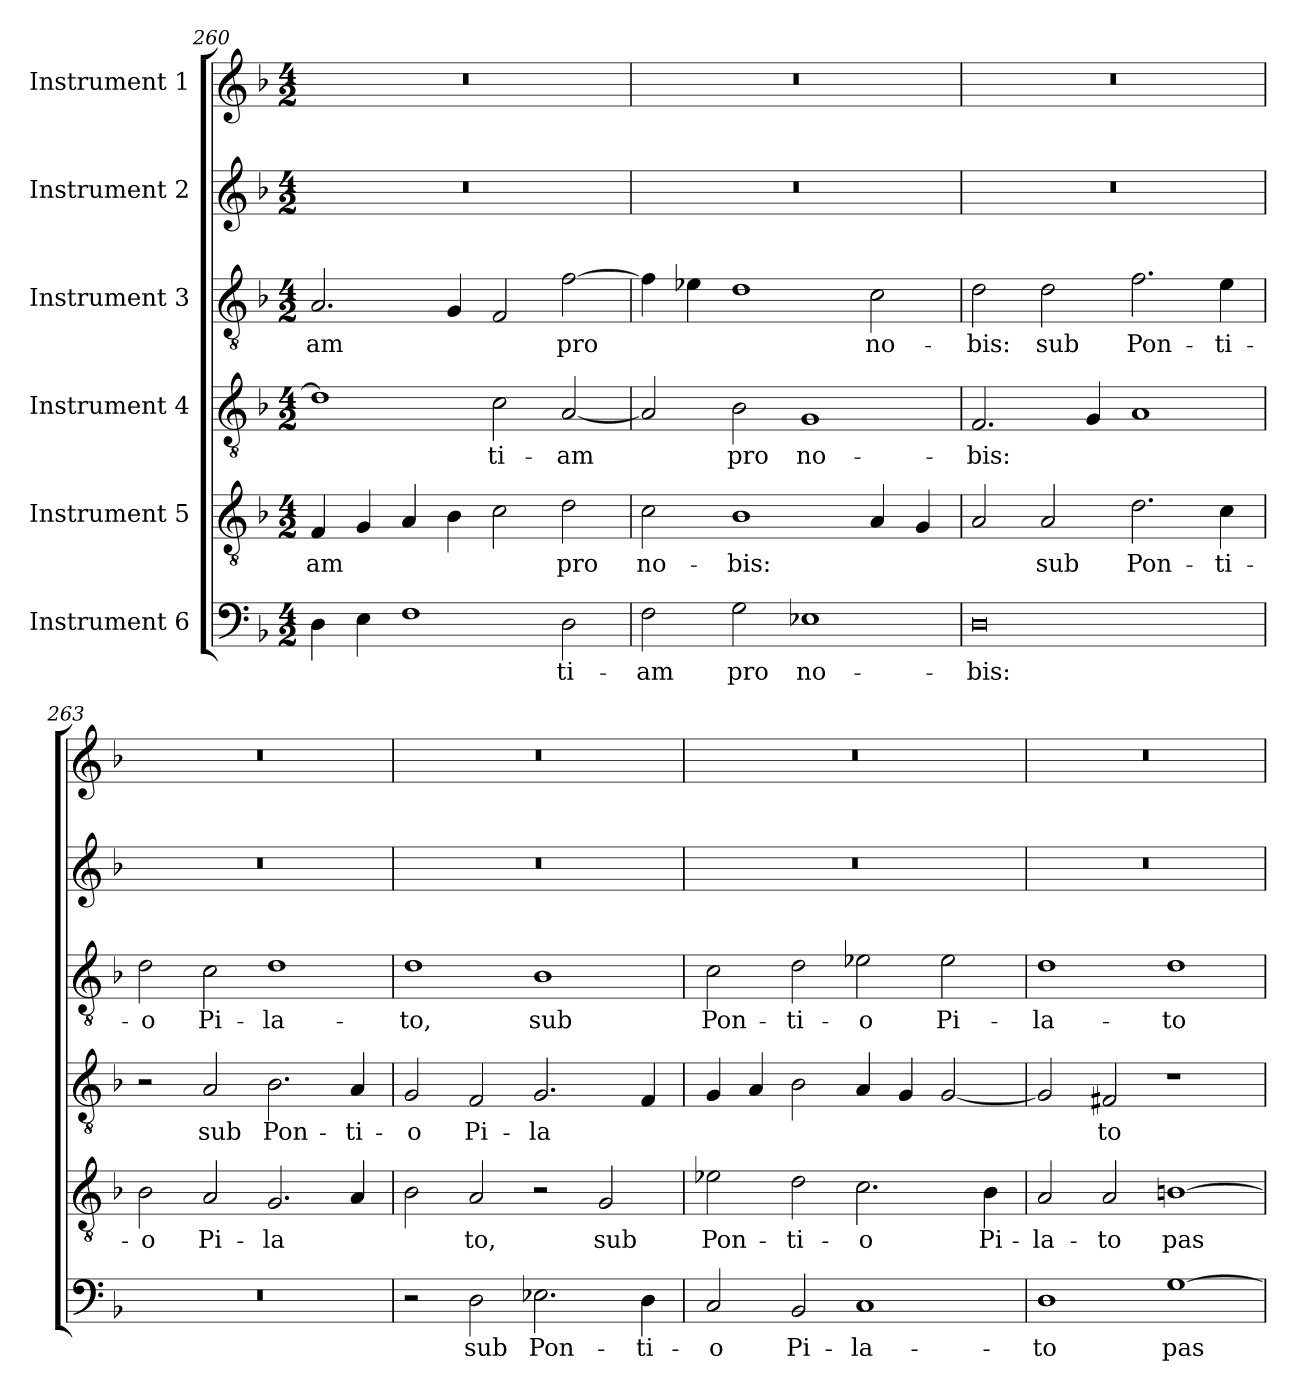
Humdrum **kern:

**kern	**text	**kern	**text	**kern	**text	**kern	**text	**kern	**kern
*part6	*part6	*part5	*part5	*part4	*part4	*part3	*part3	*part2	*part1
*staff6	*staff6	*staff5	*staff5	*staff4	*staff4	*staff3	*staff3	*staff2	*staff1
*I"Instrument 6	*	*I"Instrument 5	*	*I"Instrument 4	*	*I"Instrument 3	*	*I"Instrument 2	*I"Instrument 1
!!LO:PB:g=z
*clefF4	*	*clefGv2	*	*clefGv2	*	*clefGv2	*	*clefG2	*clefG2
*k[b-]	*	*k[b-]	*	*k[b-]	*	*k[b-]	*	*k[b-]	*k[b-]
*F:	*	*F:	*	*F:	*	*F:	*	*F:	*F:
*M4/2	*	*M4/2	*	*M4/2	*	*M4/2	*	*M4/2	*M4/2
=260	=260	=260	=260	=260	=260	=260	=260	=260	=260
!	!LO:LY:b:cj	!	!LO:LY:b:cj	!	!LO:LY:b:cj	!	!LO:LY:b:cj	!	!
4D\	--	4F/	-am	1d]	--	2.A/	-am	0r	0r
!	!LO:LY:b:cj	!	!LO:LY:b:cj	!	!	!	!	!	!
4E\	--	4G/	.	.	.	.	.	.	.
!	!LO:LY:b:cj	!	!LO:LY:b:cj	!	!	!	!	!	!
1F	--	4A/	.	.	.	.	.	.	.
!	!	!	!LO:LY:b:cj	!	!	!	!LO:LY:b:cj	!	!
.	.	4B-\	.	.	.	4G/	.	.	.
!	!	!	!LO:LY:b:cj	!	!LO:LY:b:cj	!	!LO:LY:b:cj	!	!
.	.	2c\	.	2c\	-ti-	2F/	.	.	.
!	!LO:LY:b:cj	!	!LO:LY:b:cj	!	!LO:LY:b:cj	!	!LO:LY:b:cj	!	!
2D\	-ti-	2d\	pro	[<2A/	-am	[>2f\	pro	.	.
=261	=261	=261	=261	=261	=261	=261	=261	=261	=261
!	!LO:LY:b:cj	!	!LO:LY:b:cj	!	!LO:LY:b:cj	!	!LO:LY:b:cj	!	!
2F\	-am	2c\	no-	2A/]	.	4f\]	.	0r	0r
!	!	!	!	!	!	!	!LO:LY:b:cj	!	!
.	.	.	.	.	.	4e-X\	.	.	.
!	!LO:LY:b:cj	!	!LO:LY:b:cj	!	!LO:LY:b:cj	!	!LO:LY:b:cj	!	!
2G\	pro	1B-	-bis:	2B-\	pro	1d	.	.	.
!	!LO:LY:b:cj	!	!	!	!LO:LY:b:cj	!	!	!	!
1E-X	no-	.	.	1G	no-	.	.	.	.
!	!	!	!LO:LY:b:cj	!	!	!	!LO:LY:b:cj	!	!
.	.	4A/	.	.	.	2c\	no-	.	.
!	!	!	!LO:LY:b:cj	!	!	!	!	!	!
.	.	4G/	.	.	.	.	.	.	.
=262	=262	=262	=262	=262	=262	=262	=262	=262	=262
!	!LO:LY:b:cj	!	!LO:LY:b:cj	!	!LO:LY:b:cj	!	!LO:LY:b:cj	!	!
0D	-bis:	2A/	.	2.F/	-bis:	2d\	-bis:	0r	0r
!	!	!	!LO:LY:b:cj	!	!	!	!LO:LY:b:cj	!	!
.	.	2A/	sub	.	.	2d\	sub	.	.
!	!	!	!	!	!LO:LY:b:cj	!	!	!	!
.	.	.	.	4G/	.	.	.	.	.
!	!	!	!LO:LY:b:cj	!	!LO:LY:b:cj	!	!LO:LY:b:cj	!	!
.	.	2.d\	Pon-	1A	.	2.f\	Pon-	.	.
!	!	!	!LO:LY:b:cj	!	!	!	!LO:LY:b:cj	!	!
.	.	4c\	-ti-	.	.	4e\	-ti-	.	.
=263	=263	=263	=263	=263	=263	=263	=263	=263	=263
!	!	!	!LO:LY:b:cj	!	!	!	!LO:LY:b:cj	!	!
0r	.	2B-\	-o	2r	.	2d\	-o	0r	0r
!	!	!	!LO:LY:b:cj	!	!LO:LY:b:cj	!	!LO:LY:b:cj	!	!
.	.	2A/	Pi-	2A/	sub	2c\	Pi-	.	.
!	!	!	!LO:LY:b:cj	!	!LO:LY:b:cj	!	!LO:LY:b:cj	!	!
.	.	2.G/	-la-	2.B-\	Pon-	1d	-la-	.	.
!	!	!	!LO:LY:b:cj	!	!LO:LY:b:cj	!	!	!	!
.	.	4A/	--	4A/	-ti-	.	.	.	.
=264	=264	=264	=264	=264	=264	=264	=264	=264	=264
!	!	!	!LO:LY:b:cj	!	!LO:LY:b:cj	!	!LO:LY:b:cj	!	!
2r	.	2B-\	--	2G/	-o	1d	-to,	0r	0r
!	!LO:LY:b:cj	!	!LO:LY:b:cj	!	!LO:LY:b:cj	!	!	!	!
2D\	sub	2A/	-to,	2F/	Pi-	.	.	.	.
!	!LO:LY:b:cj	!	!	!	!LO:LY:b:cj	!	!LO:LY:b:cj	!	!
2.E-X\	Pon-	2r	.	2.G/	-la-	1B-	sub	.	.
!	!	!	!LO:LY:b:cj	!	!	!	!	!	!
.	.	2G/	sub	.	.	.	.	.	.
!	!LO:LY:b:cj	!	!	!	!LO:LY:b:cj	!	!	!	!
4D\	-ti-	.	.	4F/	--	.	.	.	.
=265	=265	=265	=265	=265	=265	=265	=265	=265	=265
!	!LO:LY:b:cj	!	!LO:LY:b:cj	!	!LO:LY:b:cj	!	!LO:LY:b:cj	!	!
2C/	-o	2e-X\	Pon-	4G/	--	2c\	Pon-	0r	0r
!	!	!	!	!	!LO:LY:b:cj	!	!	!	!
.	.	.	.	4A/	--	.	.	.	.
!	!LO:LY:b:cj	!	!LO:LY:b:cj	!	!LO:LY:b:cj	!	!LO:LY:b:cj	!	!
2BB-/	Pi-	2d\	-ti-	2B-\	--	2d\	-ti-	.	.
!	!LO:LY:b:cj	!	!LO:LY:b:cj	!	!LO:LY:b:cj	!	!LO:LY:b:cj	!	!
1C	-la-	2.c\	-o	4A/	--	2e-\	-o	.	.
!	!	!	!	!	!LO:LY:b:cj	!	!	!	!
.	.	.	.	4G/	--	.	.	.	.
!	!	!	!	!	!LO:LY:b:cj	!	!LO:LY:b:cj	!	!
.	.	.	.	[>2G/	--	2e-\	Pi-	.	.
!	!	!	!LO:LY:b:cj	!	!	!	!	!	!
.	.	4B-\	Pi-	.	.	.	.	.	.
!!LO:PB:g=z
=266	=266	=266	=266	=266	=266	=266	=266	=266	=266
!	!LO:LY:b:cj	!	!LO:LY:b:cj	!	!LO:LY:b:cj	!	!LO:LY:b:cj	!	!
1D	-to	2A/	-la-	2G/]	--	1d	-la-	0r	0r
!	!	!	!LO:LY:b:cj	!	!LO:LY:b:cj	!	!	!	!
.	.	2A/	-to	2F#X/	-to	.	.	.	.
!	!LO:LY:b:cj	!	!LO:LY:b:cj	!	!	!	!LO:LY:b:cj	!	!
[>1G	pas-	[>1Bn	pas-	1r	.	1d	-to	.	.
=	=	=	=	=	=	=	=	=	=
*-	*-	*-	*-	*-	*-	*-	*-	*-	*-
